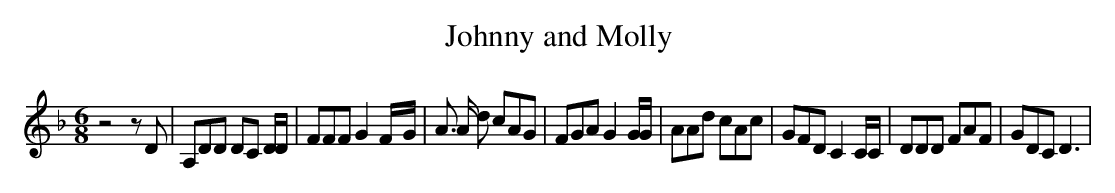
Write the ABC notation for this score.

X:1
T:Johnny and Molly
M:6/8
L:1/8
K:F
 z4 z D| A,DD DC D/2D/2| FFF G2F/2-G/2| A3/2 A/2 d cAG| FGA G2 G/2G/2|\
 AAd cAc| GFD C2 C/2C/2| DDD FAF| GDC D3|
